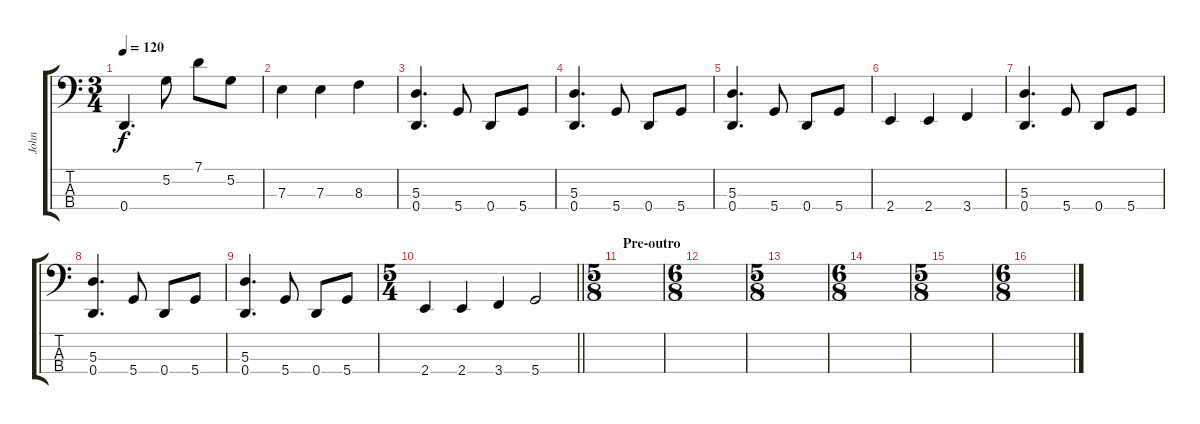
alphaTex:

\track ("John" "John") {instrument electricbassfinger}
\staff {score tabs}
\tuning (G2 D2 A1 D1) {hide}
\ts (3 4)
\tempo 120
\clef f4
\ks c
0.4.4{d dy f} 5.2.8 7.1.8 5.2.8 |
7.3.4 7.3.4 8.3.4 |
(5.3 0.4).4{d} 5.4.8 0.4.8 5.4.8 |
(5.3 0.4).4{d} 5.4.8 0.4.8 5.4.8 |
(5.3 0.4).4{d} 5.4.8 0.4.8 5.4.8 |
2.4.4 2.4.4 3.4.4 |
(5.3 0.4).4{d} 5.4.8 0.4.8 5.4.8 |
(5.3 0.4).4{d} 5.4.8 0.4.8 5.4.8 |
(5.3 0.4).4{d} 5.4.8 0.4.8 5.4.8 |
\ts (5 4)
\barLineRight lightlight
2.4.4 2.4.4 3.4.4 5.4.2 |
\ts (5 8)
\section ("" "Pre-outro")
|
\ts (6 8)
|
\ts (5 8)
|
\ts (6 8)
|
\ts (5 8)
|
\ts (6 8)
